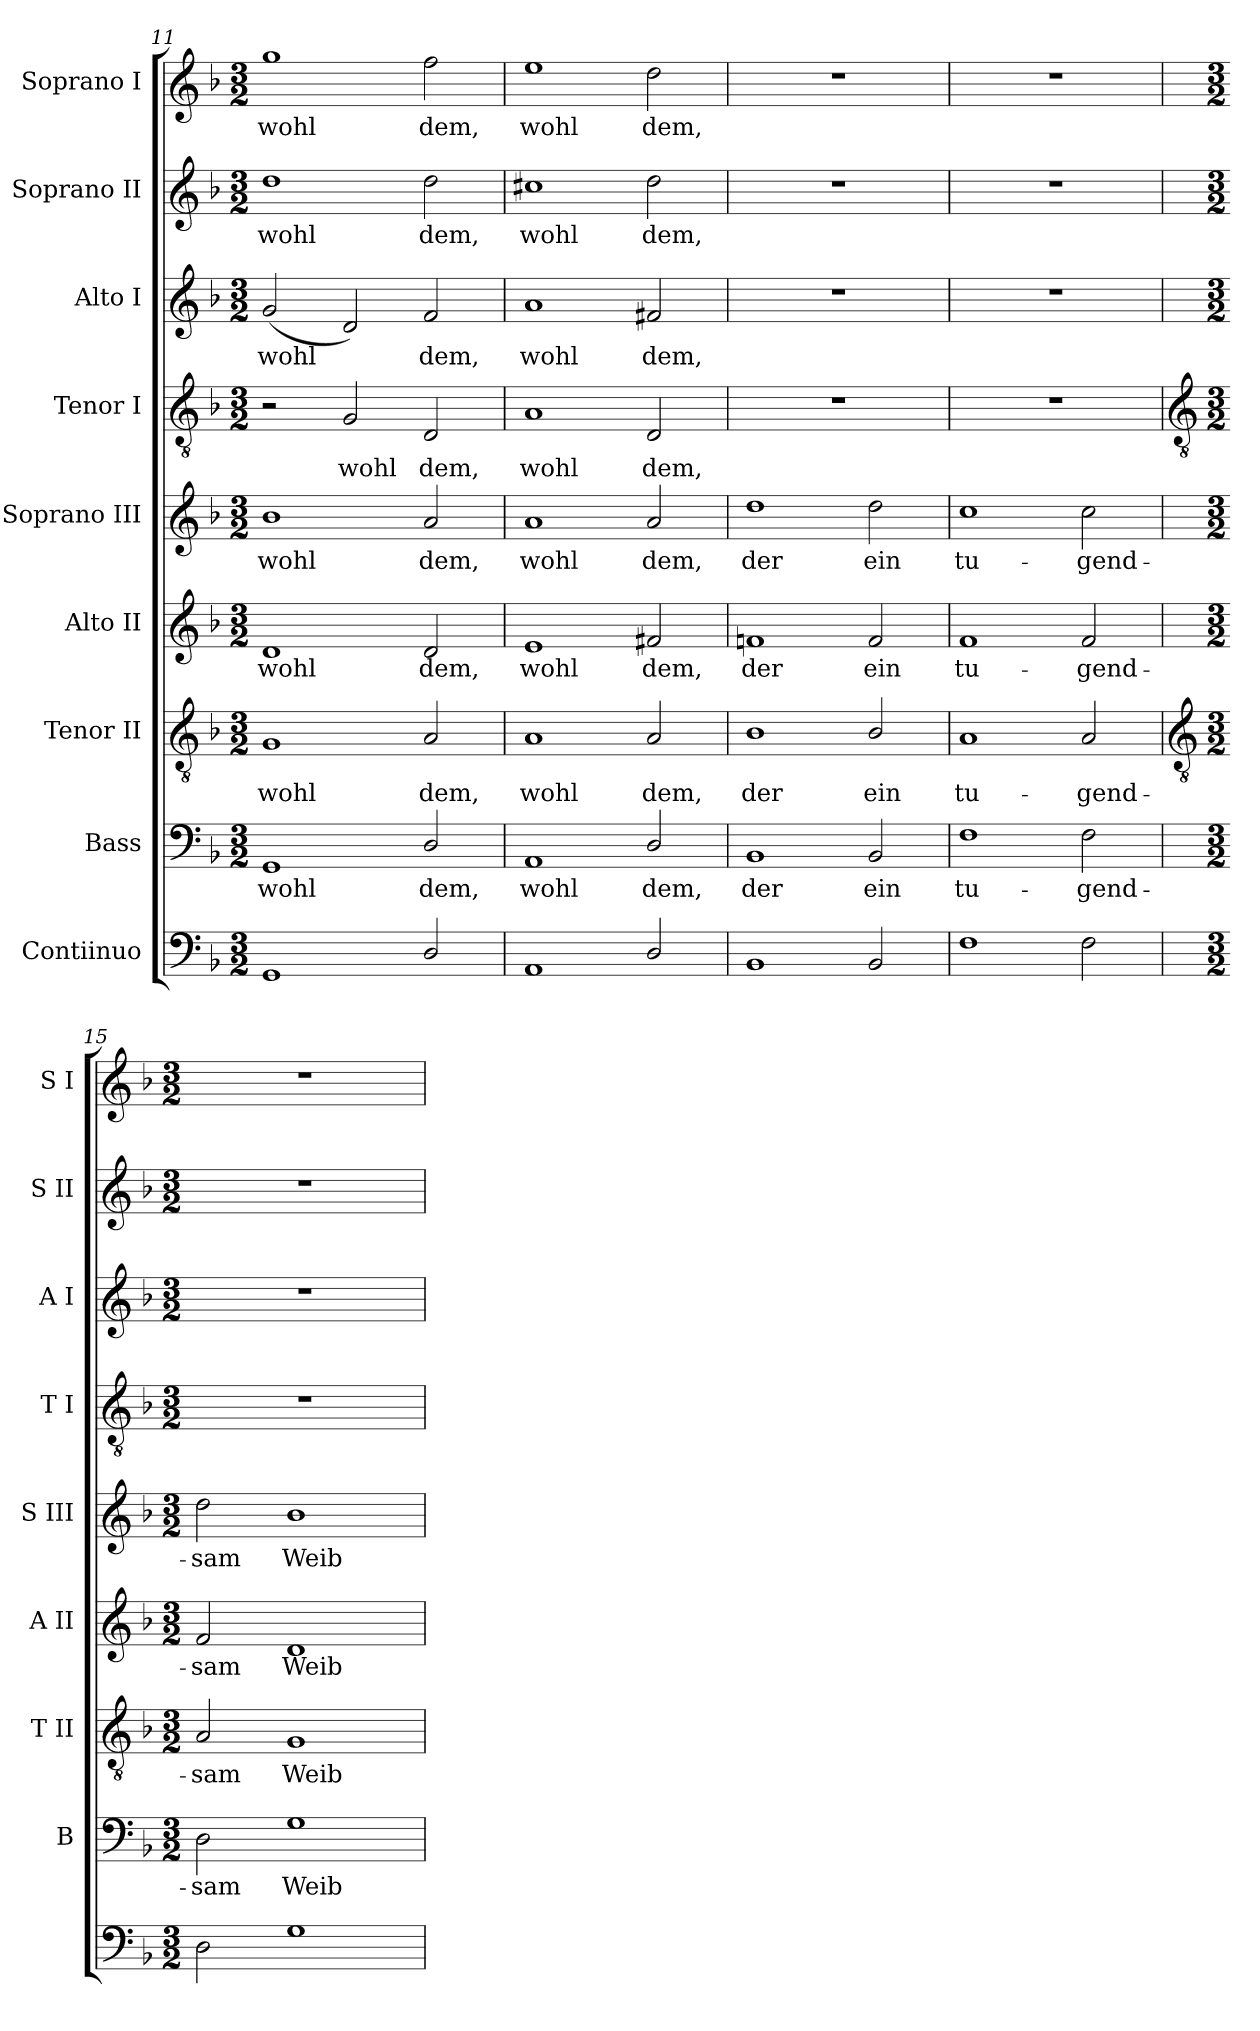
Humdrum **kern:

**kern	**kern	**text	**kern	**text	**kern	**text	**kern	**text	**kern	**text	**kern	**text	**kern	**text	**kern	**text
*part9	*part8	*part8	*part7	*part7	*part6	*part6	*part5	*part5	*part4	*part4	*part3	*part3	*part2	*part2	*part1	*part1
*staff9	*staff8	*staff8	*staff7	*staff7	*staff6	*staff6	*staff5	*staff5	*staff4	*staff4	*staff3	*staff3	*staff2	*staff2	*staff1	*staff1
*I"Contiinuo	*I"Bass	*	*I"Tenor II	*	*I"Alto II	*	*I"Soprano III	*	*I"Tenor I	*	*I"Alto I	*	*I"Soprano II	*	*I"Soprano I	*
*	*I'B	*	*I'T II	*	*I'A II	*	*I'S III	*	*I'T I	*	*I'A I	*	*I'S II	*	*I'S I	*
*clefF4	*clefF4	*	*clefGv2	*	*clefG2	*	*clefG2	*	*clefGv2	*	*clefG2	*	*clefG2	*	*clefG2	*
*k[b-]	*k[b-]	*	*k[b-]	*	*k[b-]	*	*k[b-]	*	*k[b-]	*	*k[b-]	*	*k[b-]	*	*k[b-]	*
*F:	*F:	*	*F:	*	*F:	*	*F:	*	*F:	*	*F:	*	*F:	*	*F:	*
*M3/2	*M3/2	*	*M3/2	*	*M3/2	*	*M3/2	*	*M3/2	*	*M3/2	*	*M3/2	*	*M3/2	*
=11	=11	=11	=11	=11	=11	=11	=11	=11	=11	=11	=11	=11	=11	=11	=11	=11
!	!	!LO:LY:b	!	!LO:LY:b	!	!LO:LY:b	!	!LO:LY:b	!	!	!	!LO:LY:b	!	!LO:LY:b	!	!LO:LY:b
1GG	1GG	wohl	1G	wohl	1d	wohl	1b-	wohl	2r	.	(<2g	wohl	1dd	wohl	1gg	wohl
!	!	!	!	!	!	!	!	!	!	!LO:LY:b	!	!	!	!	!	!
.	.	.	.	.	.	.	.	.	2G	wohl	2d)	.	.	.	.	.
!	!	!LO:LY:b	!	!LO:LY:b	!	!LO:LY:b	!	!LO:LY:b	!	!LO:LY:b	!	!LO:LY:b	!	!LO:LY:b	!	!LO:LY:b
2D/	2D/	dem,	2A	dem,	2d	dem,	2a	dem,	2D	dem,	2f	dem,	2dd	dem,	2ff	dem,
=12	=12	=12	=12	=12	=12	=12	=12	=12	=12	=12	=12	=12	=12	=12	=12	=12
!	!	!LO:LY:b	!	!LO:LY:b	!	!LO:LY:b	!	!LO:LY:b	!	!LO:LY:b	!	!LO:LY:b	!	!LO:LY:b	!	!LO:LY:b
1AA	1AA	wohl	1A	wohl	1e	wohl	1a	wohl	1A	wohl	1a	wohl	1cc#X	wohl	1ee	wohl
!	!	!LO:LY:b	!	!LO:LY:b	!	!LO:LY:b	!	!LO:LY:b	!	!LO:LY:b	!	!LO:LY:b	!	!LO:LY:b	!	!LO:LY:b
2D/	2D/	dem,	2A	dem,	2f#X	dem,	2a	dem,	2D	dem,	2f#X	dem,	2dd	dem,	2dd	dem,
=13	=13	=13	=13	=13	=13	=13	=13	=13	=13	=13	=13	=13	=13	=13	=13	=13
!	!	!LO:LY:b	!	!LO:LY:b	!	!LO:LY:b	!	!LO:LY:b	!LO:N:vis=1	!	!LO:N:vis=1	!	!LO:N:vis=1	!	!LO:N:vis=1	!
1BB-	1BB-	der	1B-	der	1fn	der	1dd	der	1.r	.	1.r	.	1.r	.	1.r	.
!	!	!LO:LY:b	!	!LO:LY:b	!	!LO:LY:b	!	!LO:LY:b	!	!	!	!	!	!	!	!
2BB-	2BB-	ein	2B-/	ein	2f	ein	2dd	ein	.	.	.	.	.	.	.	.
=14	=14	=14	=14	=14	=14	=14	=14	=14	=14	=14	=14	=14	=14	=14	=14	=14
!	!	!LO:LY:b	!	!LO:LY:b	!	!LO:LY:b	!	!LO:LY:b	!LO:N:vis=1	!	!LO:N:vis=1	!	!LO:N:vis=1	!	!LO:N:vis=1	!
1F	1F	tu-	1A	tu-	1f	tu-	1cc	tu-	1.r	.	1.r	.	1.r	.	1.r	.
!	!	!LO:LY:b	!	!LO:LY:b	!	!LO:LY:b	!	!LO:LY:b	!	!	!	!	!	!	!	!
2F	2F	-gend-	2A	-gend-	2f	-gend-	2cc	-gend-	.	.	.	.	.	.	.	.
!!LO:LB:g=z
=15	=15	=15	=15	=15	=15	=15	=15	=15	=15	=15	=15	=15	=15	=15	=15	=15
*	*	*	*clefGv2	*	*	*	*	*	*clefGv2	*	*	*	*	*	*	*
*M3/2	*M3/2	*	*M3/2	*	*M3/2	*	*M3/2	*	*M3/2	*	*M3/2	*	*M3/2	*	*M3/2	*
!	!	!LO:LY:b	!	!LO:LY:b	!	!LO:LY:b	!	!LO:LY:b	!LO:N:vis=1	!	!LO:N:vis=1	!	!LO:N:vis=1	!	!LO:N:vis=1	!
2D	2D	-sam	2A	-sam	2f	-sam	2dd	-sam	1.r	.	1.r	.	1.r	.	1.r	.
!	!	!LO:LY:b	!	!LO:LY:b	!	!LO:LY:b	!	!LO:LY:b	!	!	!	!	!	!	!	!
1G	1G	Weib	1G	Weib	1d	Weib	1b-	Weib	.	.	.	.	.	.	.	.
=	=	=	=	=	=	=	=	=	=	=	=	=	=	=	=	=
*-	*-	*-	*-	*-	*-	*-	*-	*-	*-	*-	*-	*-	*-	*-	*-	*-
